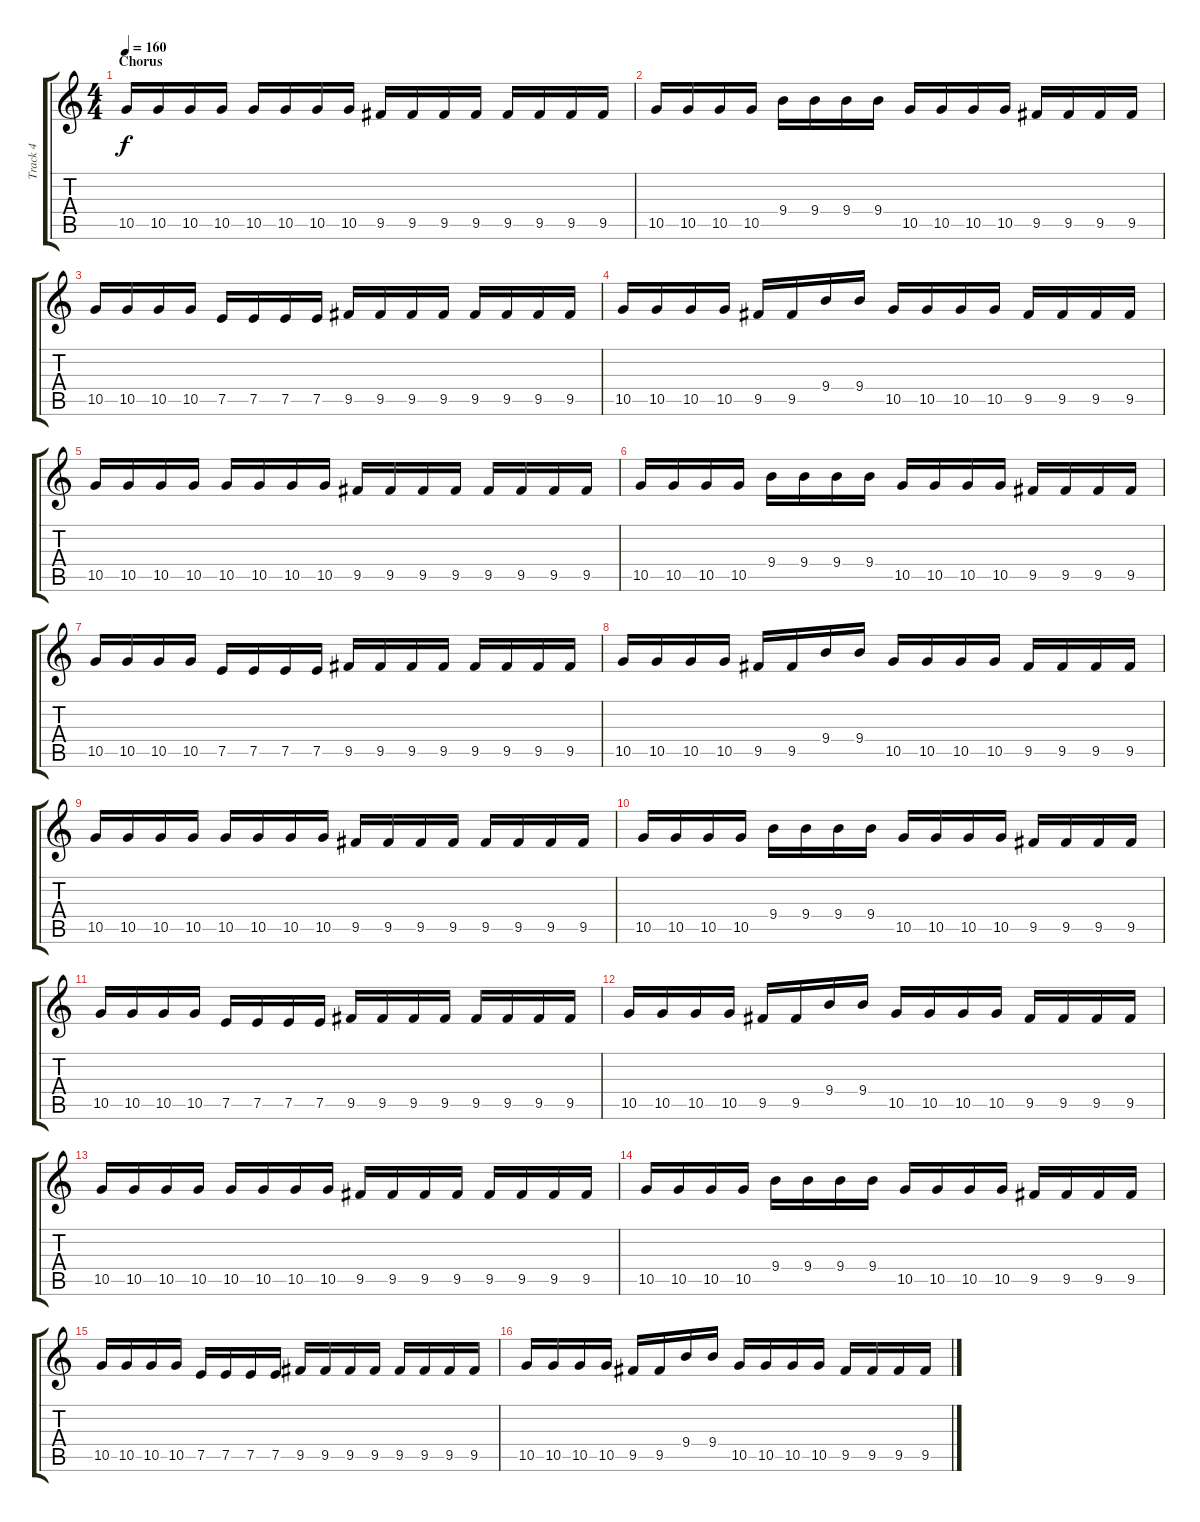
\track ("Track 4" "Track 4") {instrument electricbasspick}
\staff {score tabs}
\tuning (E4 B3 G3 D3 A2 E2) {hide}
\ts (4 4)
\section ("" "Chorus")
\tempo 160
\clef g2
\ks c
10.5.16{dy f} 10.5.16 10.5.16 10.5.16 10.5.16 10.5.16 10.5.16 10.5.16 9.5.16 9.5.16 9.5.16 9.5.16 9.5.16 9.5.16 9.5.16 9.5.16 |
10.5.16 10.5.16 10.5.16 10.5.16 9.4.16 9.4.16 9.4.16 9.4.16 10.5.16 10.5.16 10.5.16 10.5.16 9.5.16 9.5.16 9.5.16 9.5.16 |
10.5.16 10.5.16 10.5.16 10.5.16 7.5.16 7.5.16 7.5.16 7.5.16 9.5.16 9.5.16 9.5.16 9.5.16 9.5.16 9.5.16 9.5.16 9.5.16 |
10.5.16 10.5.16 10.5.16 10.5.16 9.5.16 9.5.16 9.4.16 9.4.16 10.5.16 10.5.16 10.5.16 10.5.16 9.5.16 9.5.16 9.5.16 9.5.16 |
10.5.16 10.5.16 10.5.16 10.5.16 10.5.16 10.5.16 10.5.16 10.5.16 9.5.16 9.5.16 9.5.16 9.5.16 9.5.16 9.5.16 9.5.16 9.5.16 |
10.5.16 10.5.16 10.5.16 10.5.16 9.4.16 9.4.16 9.4.16 9.4.16 10.5.16 10.5.16 10.5.16 10.5.16 9.5.16 9.5.16 9.5.16 9.5.16 |
10.5.16 10.5.16 10.5.16 10.5.16 7.5.16 7.5.16 7.5.16 7.5.16 9.5.16 9.5.16 9.5.16 9.5.16 9.5.16 9.5.16 9.5.16 9.5.16 |
10.5.16 10.5.16 10.5.16 10.5.16 9.5.16 9.5.16 9.4.16 9.4.16 10.5.16 10.5.16 10.5.16 10.5.16 9.5.16 9.5.16 9.5.16 9.5.16 |
10.5.16 10.5.16 10.5.16 10.5.16 10.5.16 10.5.16 10.5.16 10.5.16 9.5.16 9.5.16 9.5.16 9.5.16 9.5.16 9.5.16 9.5.16 9.5.16 |
10.5.16 10.5.16 10.5.16 10.5.16 9.4.16 9.4.16 9.4.16 9.4.16 10.5.16 10.5.16 10.5.16 10.5.16 9.5.16 9.5.16 9.5.16 9.5.16 |
10.5.16 10.5.16 10.5.16 10.5.16 7.5.16 7.5.16 7.5.16 7.5.16 9.5.16 9.5.16 9.5.16 9.5.16 9.5.16 9.5.16 9.5.16 9.5.16 |
10.5.16 10.5.16 10.5.16 10.5.16 9.5.16 9.5.16 9.4.16 9.4.16 10.5.16 10.5.16 10.5.16 10.5.16 9.5.16 9.5.16 9.5.16 9.5.16 |
10.5.16 10.5.16 10.5.16 10.5.16 10.5.16 10.5.16 10.5.16 10.5.16 9.5.16 9.5.16 9.5.16 9.5.16 9.5.16 9.5.16 9.5.16 9.5.16 |
10.5.16 10.5.16 10.5.16 10.5.16 9.4.16 9.4.16 9.4.16 9.4.16 10.5.16 10.5.16 10.5.16 10.5.16 9.5.16 9.5.16 9.5.16 9.5.16 |
10.5.16 10.5.16 10.5.16 10.5.16 7.5.16 7.5.16 7.5.16 7.5.16 9.5.16 9.5.16 9.5.16 9.5.16 9.5.16 9.5.16 9.5.16 9.5.16 |
10.5.16 10.5.16 10.5.16 10.5.16 9.5.16 9.5.16 9.4.16 9.4.16 10.5.16 10.5.16 10.5.16 10.5.16 9.5.16 9.5.16 9.5.16 9.5.16
